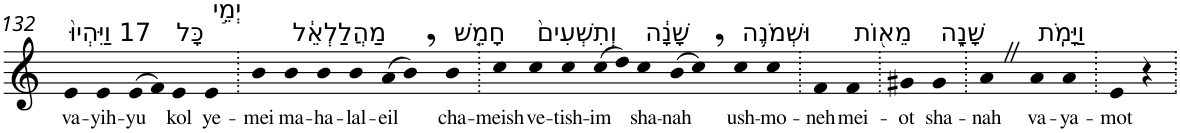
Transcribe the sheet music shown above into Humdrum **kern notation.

**kern	**text
*part1	*part1
*staff1	*staff1
*I"Piano	*
*I'Pno	*
!!LO:PB:g=z
*clefG2	*
*k[]	*
=132	=132
!LO:TX:a:t=17 וַיִּהְיוּ֙	!
!	!LO:LY:b
4e	va-
!	!LO:LY:b
4e	-yih-
!	!LO:LY:b
(>8e	-yu
8f)	.
!LO:TX:a:t=כָּל	!
!	!LO:LY:b
4e	kol
!LO:TX:a:t=יְמֵ֣י	!
!	!LO:LY:b
4e	ye-
=133.	=133.
!	!LO:LY:b
4b	-mei
!LO:TX:a:t=מַהֲלַלְאֵ֔ל	!
!	!LO:LY:b
4b	ma-
!	!LO:LY:b
4b	-ha-
!	!LO:LY:b
4b	-lal-
!	!LO:LY:b
(>8a	-eil
8b,)	.
!LO:TX:a:t=חָמֵ֤שׁ	!
!	!LO:LY:b
4b	cha-
=134.	=134.
!	!LO:LY:b
4cc	-meish
!LO:TX:a:t=וְתִשְׁעִים֙	!
!	!LO:LY:b
4cc	ve-
!	!LO:LY:b
4cc	-tish-
!	!LO:LY:b
(>8cc	-im
8dd)	.
!LO:TX:a:t=שָׁנָ֔ה	!
!	!LO:LY:b
4cc	sha-
!	!LO:LY:b
(>8b	-nah
8cc,)	.
!LO:TX:a:t=וּשְׁמֹנֶ֥ה	!
!	!LO:LY:b
4cc	ush-
!	!LO:LY:b
4cc	-mo-
=135.	=135.
!	!LO:LY:b
4f	-neh
!LO:TX:a:t=מֵא֖וֹת	!
!	!LO:LY:b
4f	mei-
=136.	=136.
!	!LO:LY:b
4g#X	-ot
!LO:TX:a:t=שָׁנָ֑ה	!
!	!LO:LY:b
4g#	sha-
=137.	=137.
!	!LO:LY:b
4aZ	-nah
!LO:TX:a:t=וַיָּמֹֽת	!
!	!LO:LY:b
4a	va-
!	!LO:LY:b
4a	-ya-
=138.	=138.
!	!LO:LY:b
4e	-mot
4r	.
=.	=.
*-	*-
